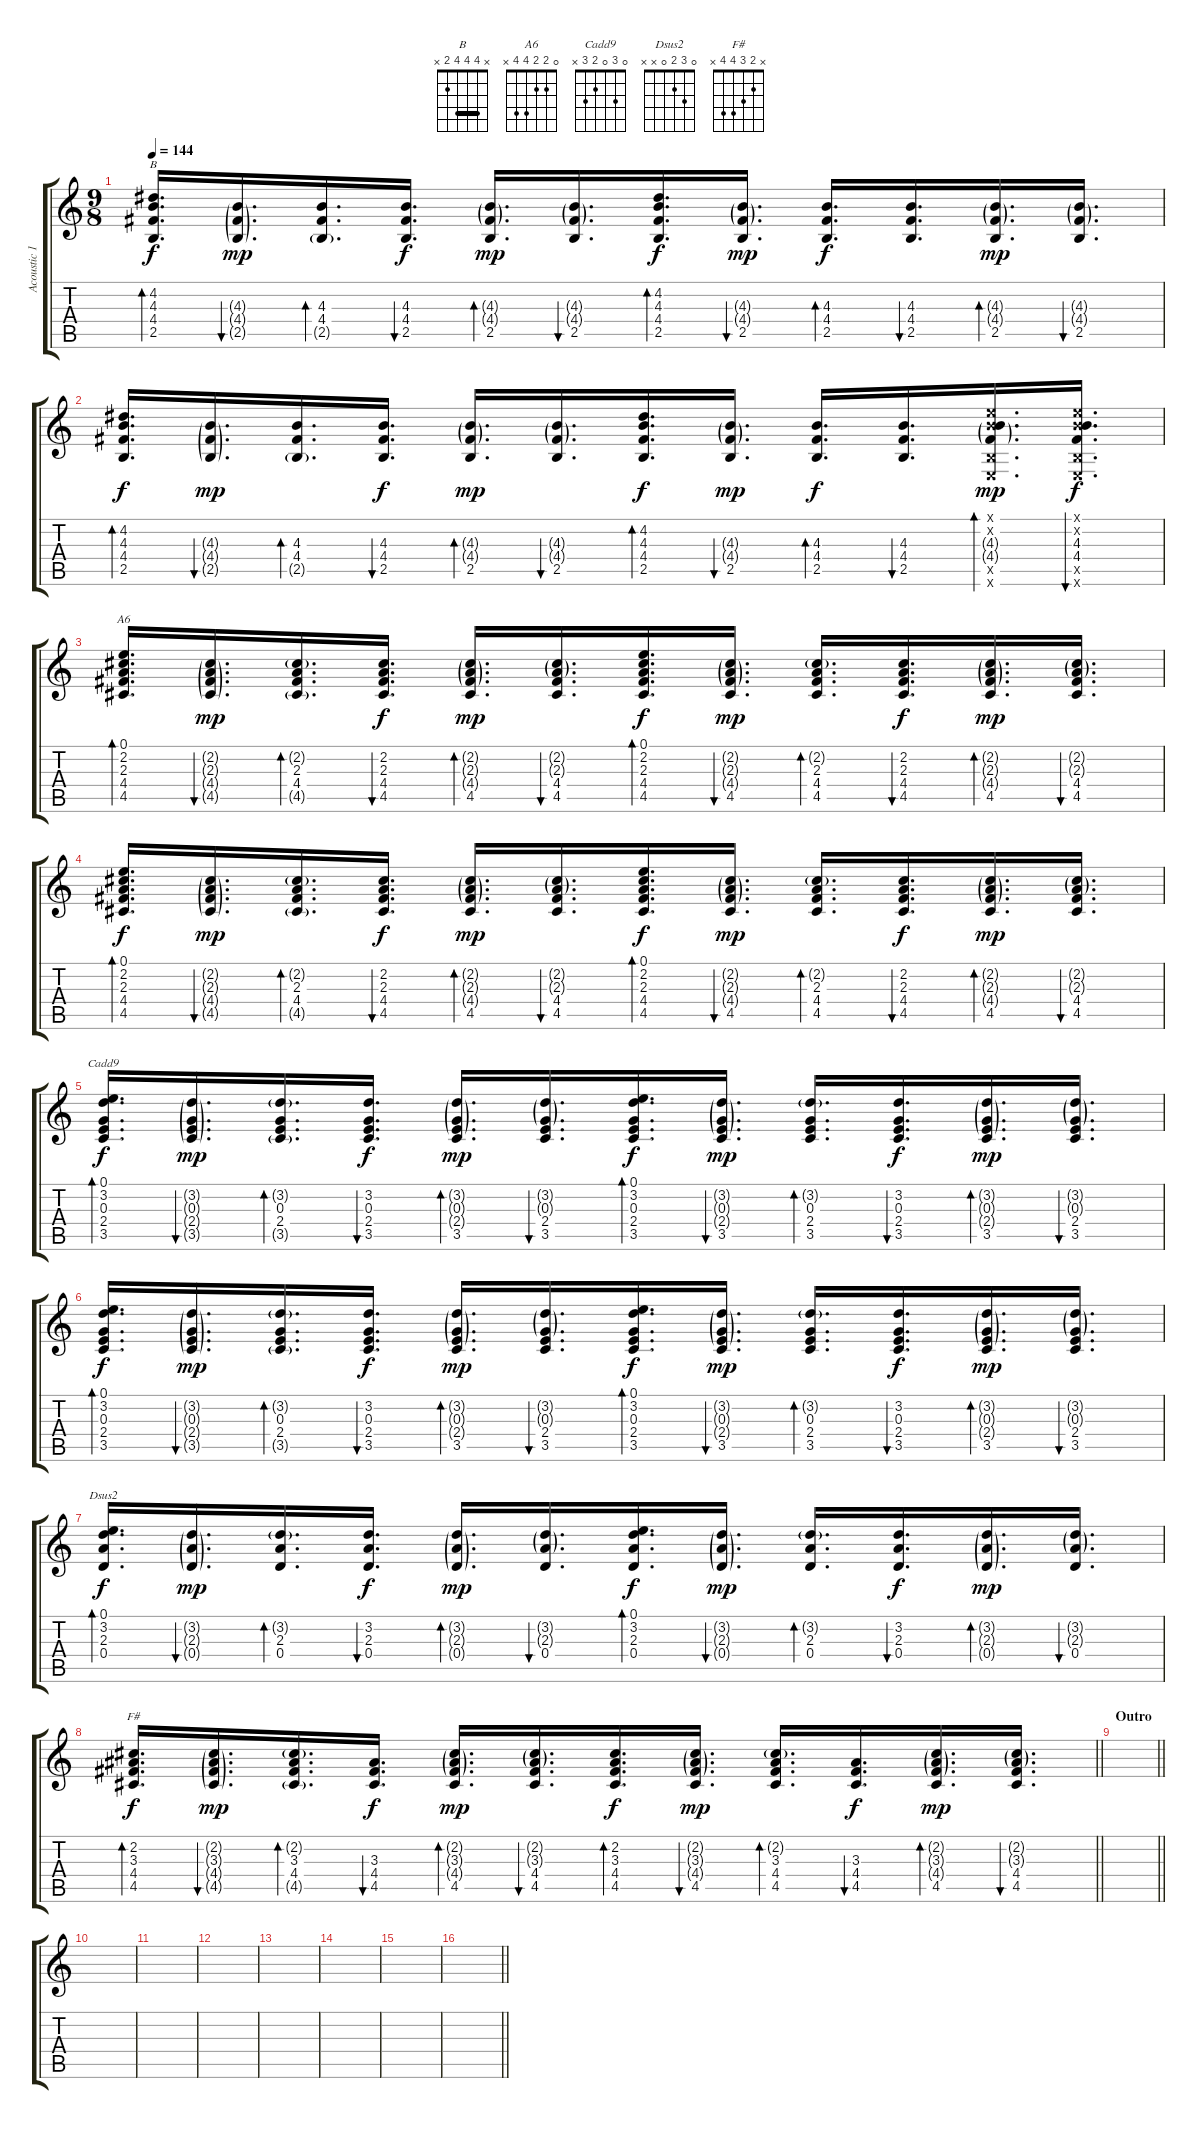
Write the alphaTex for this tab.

\track ("Acoustic 1 (MIDI!)" "Acoustic 1") {instrument acousticguitarsteel}
\staff {score tabs}
\tuning (E4 B3 G3 D3 A2 E2) {hide}
\chord ("B" x 4 4 4 2 x) {barre 4}
\chord ("A6" 0 2 2 4 4 x)
\chord ("Cadd9" 0 3 0 2 3 x)
\chord ("Dsus2" 0 3 2 0 x x)
\chord ("F#" x 2 3 4 4 x)
\ts (9 8)
\tempo 144
\clef g2
\ks c
(4.2 4.3 4.4 2.5).16{d bd 60 ch "B" dy f} (4.3{g} 4.4{g} 2.5{g}).16{d bu 60 dy mp} (4.3 4.4 2.5{g}).16{d bd 60} (4.3 4.4 2.5).16{d bu 60 dy f} (4.3{g} 4.4{g} 2.5).16{d bd 60 dy mp} (4.3{g} 4.4{g} 2.5).16{d bu 60} (4.2 4.3 4.4 2.5).16{d bd 60 dy f} (4.3{g} 4.4{g} 2.5).16{d bu 60 dy mp} (4.3 4.4 2.5).16{d bd 60 dy f} (4.3 4.4 2.5).16{d bu 60} (4.3{g} 4.4{g} 2.5).16{d bd 60 dy mp} (4.3{g} 4.4{g} 2.5).16{d bu 60} |
(4.2 4.3 4.4 2.5).16{d bd 60 dy f} (4.3{g} 4.4{g} 2.5{g}).16{d bu 60 dy mp} (4.3 4.4 2.5{g}).16{d bd 60} (4.3 4.4 2.5).16{d bu 60 dy f} (4.3{g} 4.4{g} 2.5).16{d bd 60 dy mp} (4.3{g} 4.4{g} 2.5).16{d bu 60} (4.2 4.3 4.4 2.5).16{d bd 60 dy f} (4.3{g} 4.4{g} 2.5).16{d bu 60 dy mp} (4.3 4.4 2.5).16{d bd 60 dy f} (4.3 4.4 2.5).16{d bu 60} (0.1{x} 0.2{x} 4.3{g} 4.4{g} 2.5{x} 0.6{x}).16{d bd 60 dy mp} (0.1{x} 0.2{x} 4.3 4.4 2.5{x} 0.6{x}).16{d bu 60 dy f} |
(0.1 2.2 2.3 4.4 4.5).16{d bd 60 ch "A6"} (2.2{g} 2.3{g} 4.4{g} 4.5{g}).16{d bu 60 dy mp} (2.2{g} 2.3 4.4 4.5{g}).16{d bd 60} (2.2 2.3 4.4 4.5).16{d bu 60 dy f} (2.2{g} 2.3{g} 4.4{g} 4.5).16{d bd 60 dy mp} (2.2{g} 2.3{g} 4.4 4.5).16{d bu 60} (0.1 2.2 2.3 4.4 4.5).16{d bd 60 dy f} (2.2{g} 2.3{g} 4.4{g} 4.5).16{d bu 60 dy mp} (2.2{g} 2.3 4.4 4.5).16{d bd 60} (2.2 2.3 4.4 4.5).16{d bu 60 dy f} (2.2{g} 2.3{g} 4.4{g} 4.5).16{d bd 60 dy mp} (2.2{g} 2.3{g} 4.4 4.5).16{d bu 60} |
(0.1 2.2 2.3 4.4 4.5).16{d bd 60 dy f} (2.2{g} 2.3{g} 4.4{g} 4.5{g}).16{d bu 60 dy mp} (2.2{g} 2.3 4.4 4.5{g}).16{d bd 60} (2.2 2.3 4.4 4.5).16{d bu 60 dy f} (2.2{g} 2.3{g} 4.4{g} 4.5).16{d bd 60 dy mp} (2.2{g} 2.3{g} 4.4 4.5).16{d bu 60} (0.1 2.2 2.3 4.4 4.5).16{d bd 60 dy f} (2.2{g} 2.3{g} 4.4{g} 4.5).16{d bu 60 dy mp} (2.2{g} 2.3 4.4 4.5).16{d bd 60} (2.2 2.3 4.4 4.5).16{d bu 60 dy f} (2.2{g} 2.3{g} 4.4{g} 4.5).16{d bd 60 dy mp} (2.2{g} 2.3{g} 4.4 4.5).16{d bu 60} |
(0.1 3.2 0.3 2.4 3.5).16{d bd 60 ch "Cadd9" dy f} (3.2{g} 0.3{g} 2.4{g} 3.5{g}).16{d bu 60 dy mp} (3.2{g} 0.3 2.4 3.5{g}).16{d bd 60} (3.2 0.3 2.4 3.5).16{d bu 60 dy f} (3.2{g} 0.3{g} 2.4{g} 3.5).16{d bd 60 dy mp} (3.2{g} 0.3{g} 2.4 3.5).16{d bu 60} (0.1 3.2 0.3 2.4 3.5).16{d bd 60 dy f} (3.2{g} 0.3{g} 2.4{g} 3.5).16{d bu 60 dy mp} (3.2{g} 0.3 2.4 3.5).16{d bd 60} (3.2 0.3 2.4 3.5).16{d bu 60 dy f} (3.2{g} 0.3{g} 2.4{g} 3.5).16{d bd 60 dy mp} (3.2{g} 0.3{g} 2.4 3.5).16{d bu 60} |
(0.1 3.2 0.3 2.4 3.5).16{d bd 60 dy f} (3.2{g} 0.3{g} 2.4{g} 3.5{g}).16{d bu 60 dy mp} (3.2{g} 0.3 2.4 3.5{g}).16{d bd 60} (3.2 0.3 2.4 3.5).16{d bu 60 dy f} (3.2{g} 0.3{g} 2.4{g} 3.5).16{d bd 60 dy mp} (3.2{g} 0.3{g} 2.4 3.5).16{d bu 60} (0.1 3.2 0.3 2.4 3.5).16{d bd 60 dy f} (3.2{g} 0.3{g} 2.4{g} 3.5).16{d bu 60 dy mp} (3.2{g} 0.3 2.4 3.5).16{d bd 60} (3.2 0.3 2.4 3.5).16{d bu 60 dy f} (3.2{g} 0.3{g} 2.4{g} 3.5).16{d bd 60 dy mp} (3.2{g} 0.3{g} 2.4 3.5).16{d bu 60} |
(0.1 3.2 2.3 0.4).16{d bd 60 ch "Dsus2" dy f} (3.2{g} 2.3{g} 0.4{g}).16{d bu 60 dy mp} (3.2{g} 2.3 0.4).16{d bd 60} (3.2 2.3 0.4).16{d bu 60 dy f} (3.2{g} 2.3{g} 0.4{g}).16{d bd 60 dy mp} (3.2{g} 2.3{g} 0.4).16{d bu 60} (0.1 3.2 2.3 0.4).16{d bd 60 dy f} (3.2{g} 2.3{g} 0.4{g}).16{d bu 60 dy mp} (3.2{g} 2.3 0.4).16{d bd 60} (3.2 2.3 0.4).16{d bu 60 dy f} (3.2{g} 2.3{g} 0.4{g}).16{d bd 60 dy mp} (3.2{g} 2.3{g} 0.4).16{d bu 60} |
\barLineRight lightlight
(2.2 3.3 4.4 4.5).16{d bd 60 ch "F#" dy f} (2.2{g} 3.3{g} 4.4{g} 4.5{g}).16{d bu 60 dy mp} (2.2{g} 3.3 4.4 4.5{g}).16{d bd 60} (3.3 4.4 4.5).16{d bu 60 dy f} (2.2{g} 3.3{g} 4.4{g} 4.5).16{d bd 60 dy mp} (2.2{g} 3.3{g} 4.4 4.5).16{d bu 60} (2.2 3.3 4.4 4.5).16{d bd 60 dy f} (2.2{g} 3.3{g} 4.4{g} 4.5).16{d bu 60 dy mp} (2.2{g} 3.3 4.4 4.5).16{d bd 60} (3.3 4.4 4.5).16{d bu 60 dy f} (2.2{g} 3.3{g} 4.4{g} 4.5).16{d bd 60 dy mp} (2.2{g} 3.3{g} 4.4 4.5).16{d bu 60} |
\section ("" "Outro")
\barLineRight lightlight
|
|
|
|
|
|
|
\barLineRight lightlight
